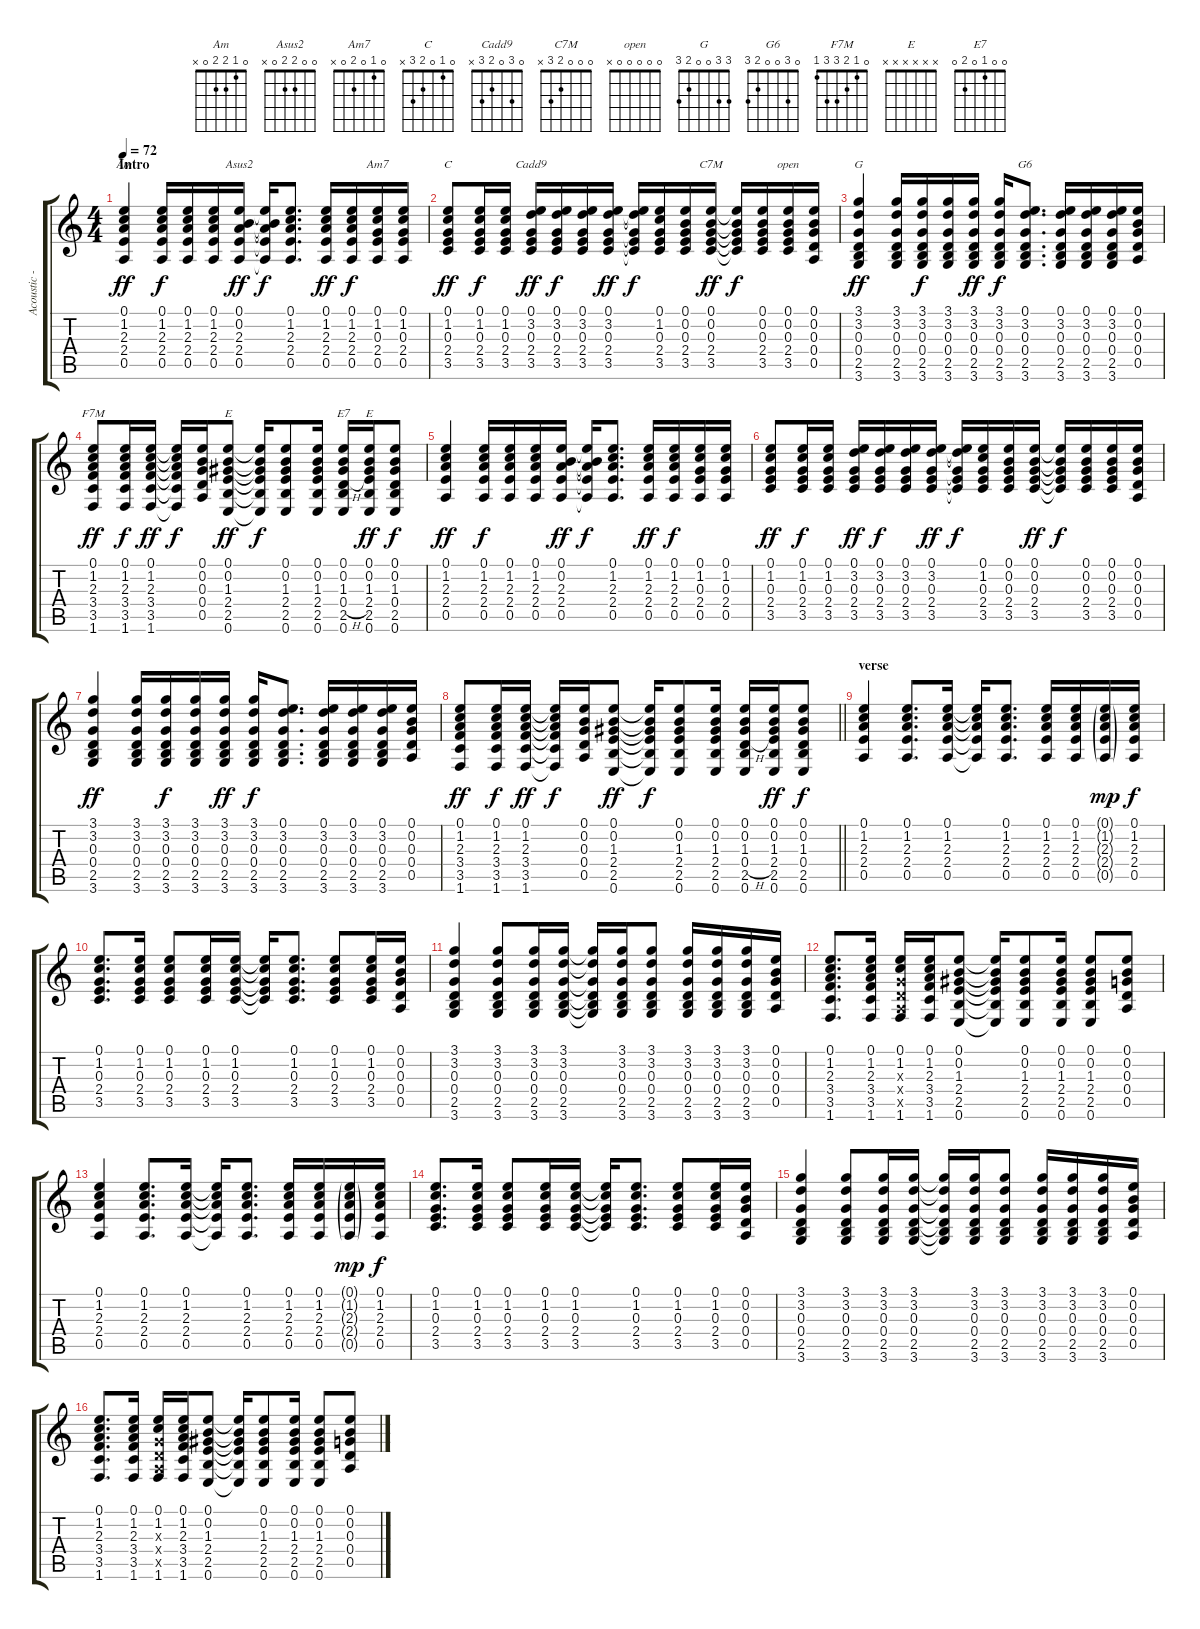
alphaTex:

\track ("Acoustic - Everlast" "Acoustic -") {instrument acousticguitarsteel}
\staff {score tabs}
\tuning (E4 B3 G3 D3 A2 E2) {hide}
\chord ("Am" 0 1 2 2 0 x)
\chord ("Asus2" 0 0 2 2 0 x)
\chord ("Am7" 0 1 0 2 0 x)
\chord ("C" 0 1 0 2 3 x)
\chord ("Cadd9" 0 3 0 2 3 x)
\chord ("C7M" 0 0 0 2 3 x)
\chord ("open" 0 0 0 0 0 x)
\chord ("G" 3 3 0 0 2 3)
\chord ("G6" 0 3 0 0 2 3)
\chord ("F7M" 0 1 2 3 3 1)
\chord ("E" 0 0 1 2 2 0)
\chord ("E7" 0 0 1 0 2 0)
\chord ("E" x x x x x x)
\ts (4 4)
\section ("" "Intro")
\tempo 72
\clef g2
\ks c
(0.1 1.2 2.3 2.4 0.5).4{ch "Am" dy ff instrument acousticguitarsteel} (0.1 1.2 2.3 2.4 0.5).16{dy f} (0.1 1.2 2.3 2.4 0.5).16 (0.1 1.2 2.3 2.4 0.5).16 (0.1 0.2 2.3 2.4 0.5).16{ch "Asus2" dy ff} (0.1{t} 0.2{t} 2.3{t} 2.4{t} 0.5{t}).16{dy f} (0.1 1.2 2.3 2.4 0.5).8{d} (0.1 1.2 2.3 2.4 0.5).16{dy ff} (0.1 1.2 2.3 2.4 0.5).16{dy f} (0.1 1.2 0.3 2.4 0.5).16{ch "Am7"} (0.1 1.2 0.3 2.4 0.5).16 |
(0.1 1.2 0.3 2.4 3.5).8{ch "C" dy ff} (0.1 1.2 0.3 2.4 3.5).16{dy f} (0.1 1.2 0.3 2.4 3.5).16 (0.1 3.2 0.3 2.4 3.5).16{ch "Cadd9" dy ff} (0.1 3.2 0.3 2.4 3.5).16{dy f} (0.1 3.2 0.3 2.4 3.5).16 (0.1 3.2 0.3 2.4 3.5).16{dy ff} (0.1{t} 3.2{t} 0.3{t} 2.4{t} 3.5{t}).16{dy f} (0.1 1.2 0.3 2.4 3.5).16 (0.1 0.2 0.3 2.4 3.5).16 (0.1 0.2 0.3 2.4 3.5).16{ch "C7M" dy ff} (0.1{t} 0.2{t} 0.3{t} 2.4{t} 3.5{t}).16{dy f} (0.1 0.2 0.3 2.4 3.5).16 (0.1 0.2 0.3 2.4 3.5).16{ch "open"} (0.1 0.2 0.3 0.4 0.5).16 |
(3.1 3.2 0.3 0.4 2.5 3.6).4{ch "G" dy ff} (3.1 3.2 0.3 0.4 2.5 3.6).16 (3.1 3.2 0.3 0.4 2.5 3.6).16{dy f} (3.1 3.2 0.3 0.4 2.5 3.6).16 (3.1 3.2 0.3 0.4 2.5 3.6).16{dy ff} (3.1 3.2 0.3 0.4 2.5 3.6).16{dy f} (0.1 3.2 0.3 0.4 2.5 3.6).8{d ch "G6"} (0.1 3.2 0.3 0.4 2.5 3.6).16 (0.1 3.2 0.3 0.4 2.5 3.6).16 (0.1 3.2 0.3 0.4 2.5 3.6).16 (0.1 0.2 0.3 0.4 0.5).16 |
(0.1 1.2 2.3 3.4 3.5 1.6).8{ch "F7M" dy ff} (0.1 1.2 2.3 3.4 3.5 1.6).16{dy f} (0.1 1.2 2.3 3.4 3.5 1.6).16{dy ff} (0.1{t} 1.2{t} 2.3{t} 3.4{t} 3.5{t} 1.6{t}).16{dy f} (0.1 0.2 0.3 0.4 0.5).16 (0.1 0.2 1.3 2.4 2.5 0.6).8{ch "E" dy ff} (0.1{t} 0.2{t} 1.3{t} 2.4{t} 2.5{t} 0.6{t}).16{dy f} (0.1 0.2 1.3 2.4 2.5 0.6).8 (0.1 0.2 1.3 2.4 2.5 0.6).16 (0.1 0.2 1.3 0.4{h} 2.5 0.6).16{ch "E7"} (0.1 0.2 1.3 2.4 2.5 0.6).16{ch "E" dy ff} (0.1 0.2 1.3 0.4 2.5 0.6).8{dy f} |
(0.1 1.2 2.3 2.4 0.5).4{dy ff} (0.1 1.2 2.3 2.4 0.5).16{dy f} (0.1 1.2 2.3 2.4 0.5).16 (0.1 1.2 2.3 2.4 0.5).16 (0.1 0.2 2.3 2.4 0.5).16{dy ff} (0.1{t} 0.2{t} 2.3{t} 2.4{t} 0.5{t}).16{dy f} (0.1 1.2 2.3 2.4 0.5).8{d} (0.1 1.2 2.3 2.4 0.5).16{dy ff} (0.1 1.2 2.3 2.4 0.5).16{dy f} (0.1 1.2 0.3 2.4 0.5).16 (0.1 1.2 0.3 2.4 0.5).16 |
(0.1 1.2 0.3 2.4 3.5).8{dy ff} (0.1 1.2 0.3 2.4 3.5).16{dy f} (0.1 1.2 0.3 2.4 3.5).16 (0.1 3.2 0.3 2.4 3.5).16{dy ff} (0.1 3.2 0.3 2.4 3.5).16{dy f} (0.1 3.2 0.3 2.4 3.5).16 (0.1 3.2 0.3 2.4 3.5).16{dy ff} (0.1{t} 3.2{t} 0.3{t} 2.4{t} 3.5{t}).16{dy f} (0.1 1.2 0.3 2.4 3.5).16 (0.1 0.2 0.3 2.4 3.5).16 (0.1 0.2 0.3 2.4 3.5).16{dy ff} (0.1{t} 0.2{t} 0.3{t} 2.4{t} 3.5{t}).16{dy f} (0.1 0.2 0.3 2.4 3.5).16 (0.1 0.2 0.3 2.4 3.5).16 (0.1 0.2 0.3 0.4 0.5).16 |
(3.1 3.2 0.3 0.4 2.5 3.6).4{dy ff} (3.1 3.2 0.3 0.4 2.5 3.6).16 (3.1 3.2 0.3 0.4 2.5 3.6).16{dy f} (3.1 3.2 0.3 0.4 2.5 3.6).16 (3.1 3.2 0.3 0.4 2.5 3.6).16{dy ff} (3.1 3.2 0.3 0.4 2.5 3.6).16{dy f} (0.1 3.2 0.3 0.4 2.5 3.6).8{d} (0.1 3.2 0.3 0.4 2.5 3.6).16 (0.1 3.2 0.3 0.4 2.5 3.6).16 (0.1 3.2 0.3 0.4 2.5 3.6).16 (0.1 0.2 0.3 0.4 0.5).16 |
\barLineRight lightlight
(0.1 1.2 2.3 3.4 3.5 1.6).8{dy ff} (0.1 1.2 2.3 3.4 3.5 1.6).16{dy f} (0.1 1.2 2.3 3.4 3.5 1.6).16{dy ff} (0.1{t} 1.2{t} 2.3{t} 3.4{t} 3.5{t} 1.6{t}).16{dy f} (0.1 0.2 0.3 0.4 0.5).16 (0.1 0.2 1.3 2.4 2.5 0.6).8{dy ff} (0.1{t} 0.2{t} 1.3{t} 2.4{t} 2.5{t} 0.6{t}).16{dy f} (0.1 0.2 1.3 2.4 2.5 0.6).8 (0.1 0.2 1.3 2.4 2.5 0.6).16 (0.1 0.2 1.3 0.4{h} 2.5 0.6).16 (0.1 0.2 1.3 2.4 2.5 0.6).16{dy ff} (0.1 0.2 1.3 0.4 2.5 0.6).8{dy f} |
\section ("" "verse")
(0.1 1.2 2.3 2.4 0.5).4 (0.1 1.2 2.3 2.4 0.5).8{d} (0.1 1.2 2.3 2.4 0.5).16 (0.1{t} 1.2{t} 2.3{t} 2.4{t} 0.5{t}).16 (0.1 1.2 2.3 2.4 0.5).8{d} (0.1 1.2 2.3 2.4 0.5).16 (0.1 1.2 2.3 2.4 0.5).16 (0.1{g} 1.2{g} 2.3{g} 2.4{g} 0.5{g}).16{dy mp} (0.1 1.2 2.3 2.4 0.5).16{dy f} |
(0.1 1.2 0.3 2.4 3.5).8{d} (0.1 1.2 0.3 2.4 3.5).16 (0.1 1.2 0.3 2.4 3.5).8 (0.1 1.2 0.3 2.4 3.5).16 (0.1 1.2 0.3 2.4 3.5).16 (0.1{t} 1.2{t} 0.3{t} 2.4{t} 3.5{t}).16 (0.1 1.2 0.3 2.4 3.5).8{d} (0.1 1.2 0.3 2.4 3.5).8 (0.1 1.2 0.3 2.4 3.5).16 (0.1 0.2 0.3 0.4 0.5).16 |
(3.1 3.2 0.3 0.4 2.5 3.6).4 (3.1 3.2 0.3 0.4 2.5 3.6).8 (3.1 3.2 0.3 0.4 2.5 3.6).16 (3.1 3.2 0.3 0.4 2.5 3.6).16 (3.1{t} 3.2{t} 0.3{t} 0.4{t} 2.5{t} 3.6{t}).16 (3.1 3.2 0.3 0.4 2.5 3.6).16 (3.1 3.2 0.3 0.4 2.5 3.6).8 (3.1 3.2 0.3 0.4 2.5 3.6).16 (3.1 3.2 0.3 0.4 2.5 3.6).16 (3.1 3.2 0.3 0.4 2.5 3.6).16 (0.1 0.2 0.3 0.4 0.5).16 |
(0.1 1.2 2.3 3.4 3.5 1.6).8{d} (0.1 1.2 2.3 3.4 3.5 1.6).16 (0.1 1.2 0.3{x} 0.4{x} 0.5{x} 1.6).16 (0.1 1.2 2.3 3.4 3.5 1.6).16 (0.1 0.2 1.3 2.4 2.5 0.6).8 (0.1{t} 0.2{t} 1.3{t} 2.4{t} 2.5{t} 0.6{t}).16 (0.1 0.2 1.3 2.4 2.5 0.6).8 (0.1 0.2 1.3 2.4 2.5 0.6).16 (0.1 0.2 1.3 2.4 2.5 0.6).8 (0.1 0.2 0.3 0.4 0.5).8 |
(0.1 1.2 2.3 2.4 0.5).4 (0.1 1.2 2.3 2.4 0.5).8{d} (0.1 1.2 2.3 2.4 0.5).16 (0.1{t} 1.2{t} 2.3{t} 2.4{t} 0.5{t}).16 (0.1 1.2 2.3 2.4 0.5).8{d} (0.1 1.2 2.3 2.4 0.5).16 (0.1 1.2 2.3 2.4 0.5).16 (0.1{g} 1.2{g} 2.3{g} 2.4{g} 0.5{g}).16{dy mp} (0.1 1.2 2.3 2.4 0.5).16{dy f} |
(0.1 1.2 0.3 2.4 3.5).8{d} (0.1 1.2 0.3 2.4 3.5).16 (0.1 1.2 0.3 2.4 3.5).8 (0.1 1.2 0.3 2.4 3.5).16 (0.1 1.2 0.3 2.4 3.5).16 (0.1{t} 1.2{t} 0.3{t} 2.4{t} 3.5{t}).16 (0.1 1.2 0.3 2.4 3.5).8{d} (0.1 1.2 0.3 2.4 3.5).8 (0.1 1.2 0.3 2.4 3.5).16 (0.1 0.2 0.3 0.4 0.5).16 |
(3.1 3.2 0.3 0.4 2.5 3.6).4 (3.1 3.2 0.3 0.4 2.5 3.6).8 (3.1 3.2 0.3 0.4 2.5 3.6).16 (3.1 3.2 0.3 0.4 2.5 3.6).16 (3.1{t} 3.2{t} 0.3{t} 0.4{t} 2.5{t} 3.6{t}).16 (3.1 3.2 0.3 0.4 2.5 3.6).16 (3.1 3.2 0.3 0.4 2.5 3.6).8 (3.1 3.2 0.3 0.4 2.5 3.6).16 (3.1 3.2 0.3 0.4 2.5 3.6).16 (3.1 3.2 0.3 0.4 2.5 3.6).16 (0.1 0.2 0.3 0.4 0.5).16 |
(0.1 1.2 2.3 3.4 3.5 1.6).8{d} (0.1 1.2 2.3 3.4 3.5 1.6).16 (0.1 1.2 0.3{x} 0.4{x} 0.5{x} 1.6).16 (0.1 1.2 2.3 3.4 3.5 1.6).16 (0.1 0.2 1.3 2.4 2.5 0.6).8 (0.1{t} 0.2{t} 1.3{t} 2.4{t} 2.5{t} 0.6{t}).16 (0.1 0.2 1.3 2.4 2.5 0.6).8 (0.1 0.2 1.3 2.4 2.5 0.6).16 (0.1 0.2 1.3 2.4 2.5 0.6).8 (0.1 0.2 0.3 0.4 0.5).8
